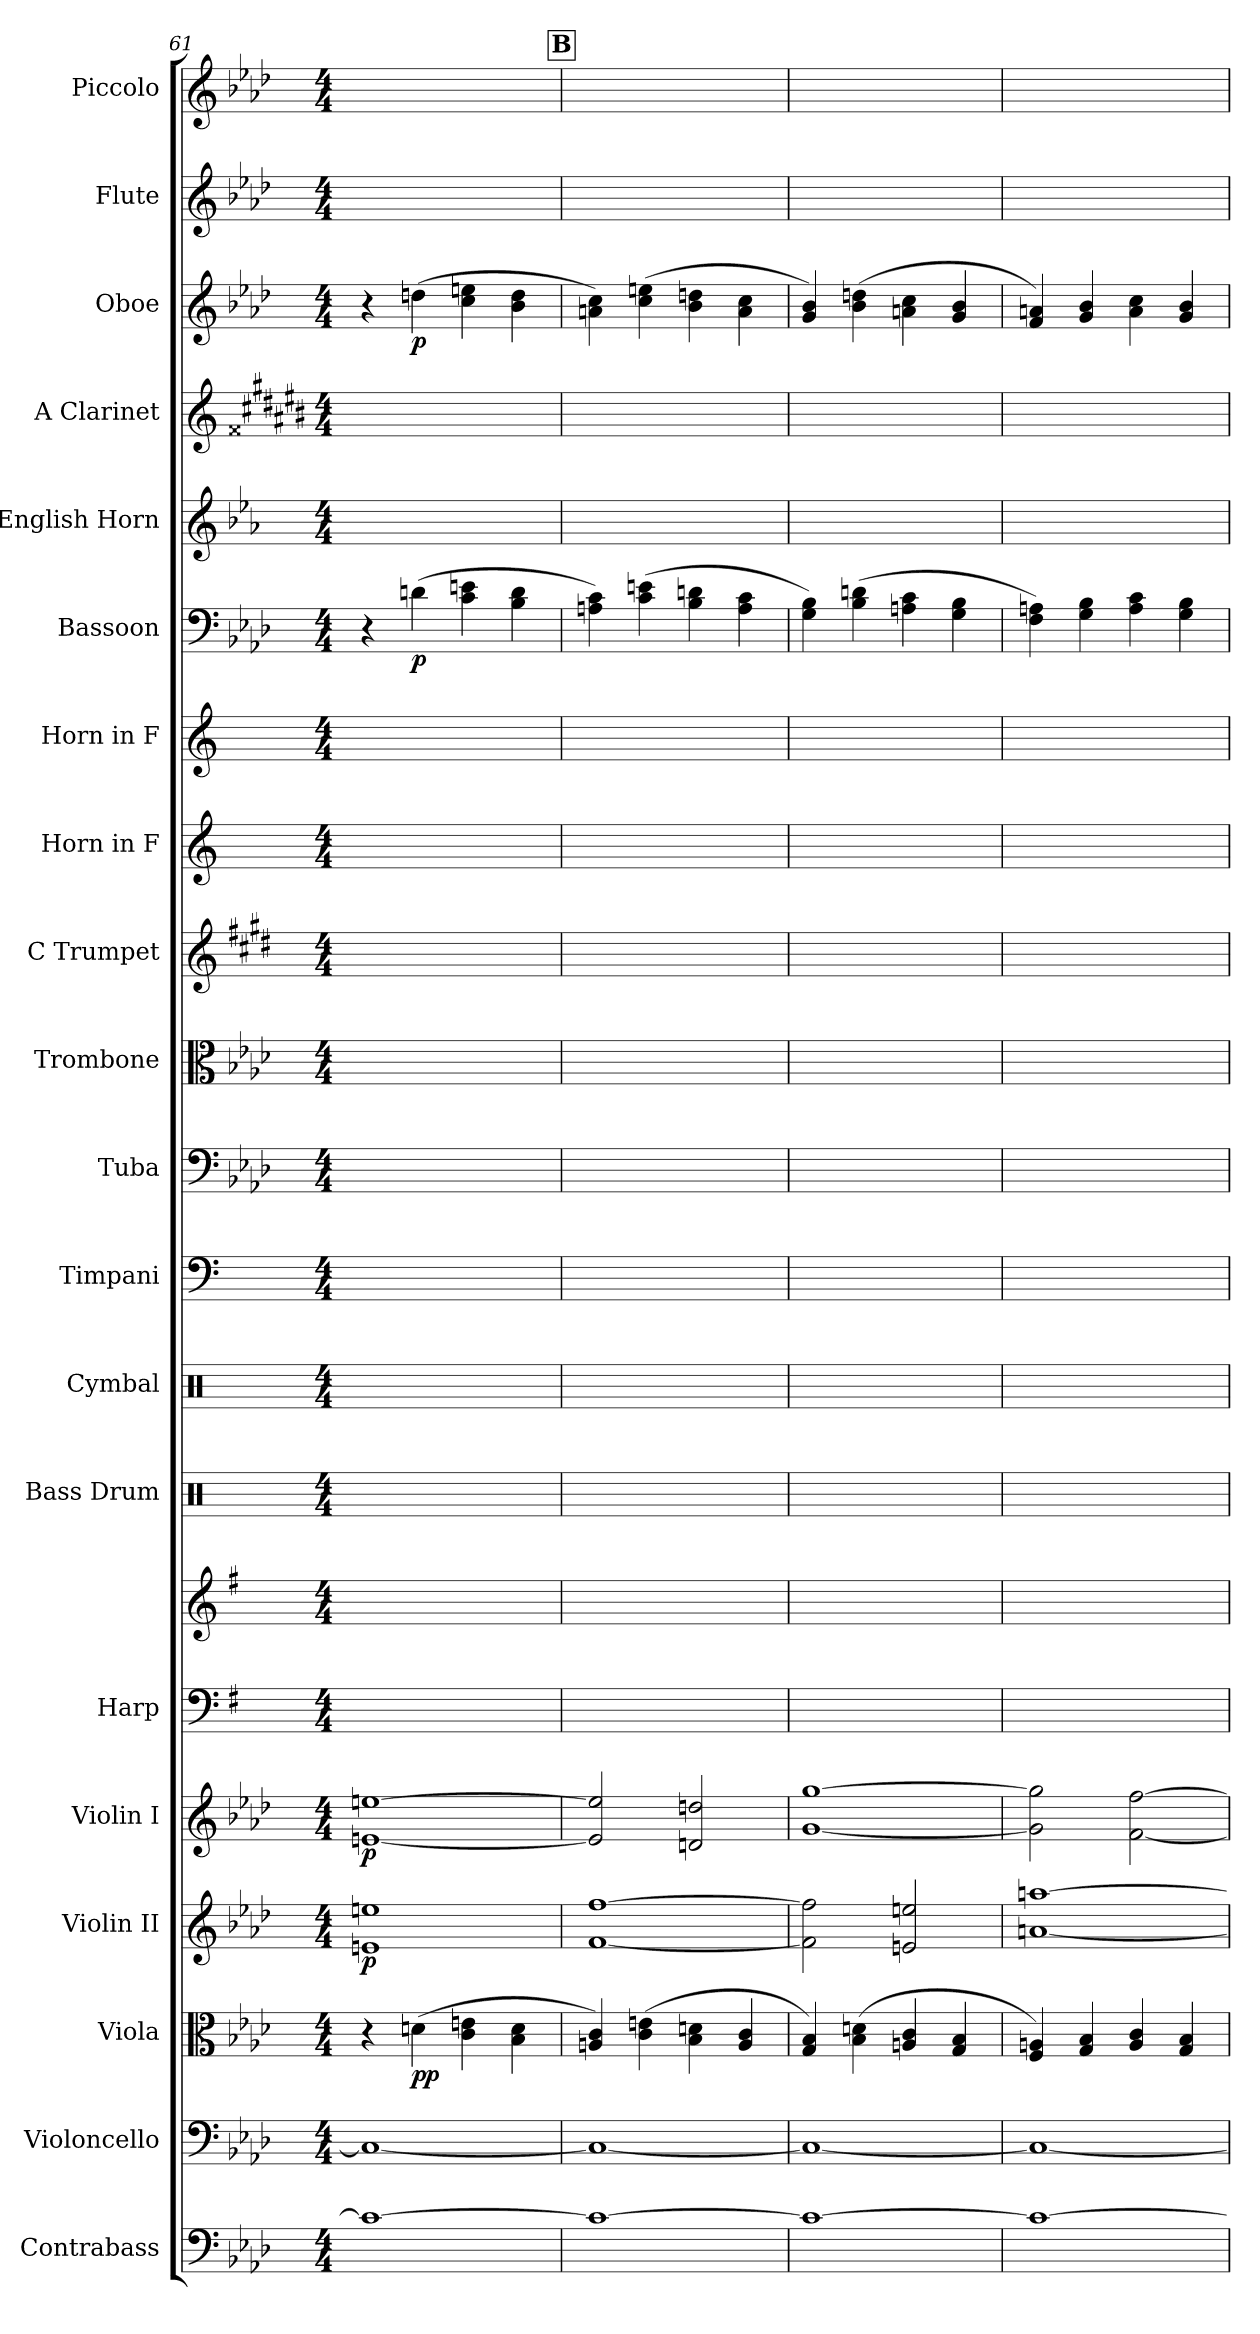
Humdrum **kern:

**kern	**kern	**kern	**dynam	**kern	**dynam	**kern	**dynam	**kern	**kern	**kern	**kern	**kern	**kern	**kern	**kern	**kern	**kern	**kern	**dynam	**kern	**kern	**kern	**dynam	**kern	**kern
*part20	*part19	*part18	*part18	*part17	*part17	*part16	*part16	*part15	*part15	*part14	*part13	*part12	*part11	*part10	*part9	*part8	*part7	*part6	*part6	*part5	*part4	*part3	*part3	*part2	*part1
*staff21	*staff20	*staff19	*staff19	*staff18	*staff18	*staff17	*staff17	*staff16	*staff15	*staff14	*staff13	*staff12	*staff11	*staff10	*staff9	*staff8	*staff7	*staff6	*staff6	*staff5	*staff4	*staff3	*staff3	*staff2	*staff1
*I"Contrabass	*I"Violoncello	*I"Viola	*	*I"Violin II	*	*I"Violin I	*	*I"Harp	*	*I"Bass Drum	*I"Cymbal	*I"Timpani	*I"Tuba	*I"Trombone	*I"C Trumpet	*I"Horn in F	*I"Horn in F	*I"Bassoon	*	*I"English Horn	*I"A Clarinet	*I"Oboe	*	*I"Flute	*I"Piccolo
*I'Cb.	*I'Vlc.	*I'Vla.	*	*I'Vln.II	*	*I'Vln.I	*	*I'Hrp.	*	*I'B. Dr.	*I'Cym.	*I'Timp.	*I'Tba.	*I'Trb.	*I'C Tpt.	*	*	*I'Bsn.	*	*I'E. Hn.	*I'A Cl.	*I'Ob.	*	*I'Fl.	*I'Picc.
*clefF4	*clefF4	*clefC3	*	*clefG2	*	*clefG2	*	*clefF4	*clefG2	*clefX	*clefX	*clefF4	*clefF4	*clefC3	*clefG2	*clefG2	*clefG2	*clefF4	*	*clefG2	*clefG2	*clefG2	*	*clefG2	*clefG2
*ITrd7c12	*	*	*	*	*	*	*	*	*	*	*	*	*	*	*	*ITrd4c7	*ITrd4c7	*	*	*ITrd4c7	*ITrd2c3	*	*	*	*ITrd-7c-12
*k[b-e-a-d-]	*k[b-e-a-d-]	*k[b-e-a-d-]	*	*k[b-e-a-d-]	*	*k[b-e-a-d-]	*	*k[f#]	*k[f#]	*k[]	*k[]	*k[]	*k[b-e-a-d-]	*k[b-e-a-d-]	*k[f#c#g#d#]	*k[b-]	*k[b-]	*k[b-e-a-d-]	*	*k[b-e-a-d-]	*k[f##c#g#d#a#e#b#]	*k[b-e-a-d-]	*	*k[b-e-a-d-]	*k[b-e-a-d-]
*M4/4	*M4/4	*M4/4	*	*M4/4	*	*M4/4	*	*M4/4	*M4/4	*M4/4	*M4/4	*M4/4	*M4/4	*M4/4	*M4/4	*M4/4	*M4/4	*M4/4	*	*M4/4	*M4/4	*M4/4	*	*M4/4	*M4/4
!!LO:REH:place=s1:a:fs=14:t=B:qo=4
=61	=61	=61	=61	=61	=61	=61	=61	=61	=61	=61	=61	=61	=61	=61	=61	=61	=61	=61	=61	=61	=61	=61	=61	=61	=61
!	!	!	!	!	!LO:DY:b	!	!LO:DY:b	!	!	!	!	!	!	!	!	!	!	!	!	!	!	!	!	!	!
1C_	1C_	4r	.	1en 1een	p	[1en [1een	p	1ryy	1ryy	1ryy	1ryy	1ryy	1ryy	1ryy	1ryy	1ryy	1ryy	4r	.	1ryy	1ryy	4r	.	1ryy	1ryy
!	!	!	!LO:DY:b	!	!	!	!	!	!	!	!	!	!	!	!	!	!	!	!LO:DY:b	!	!	!	!LO:DY:b	!	!
.	.	(>4dn\	pp	.	.	.	.	.	.	.	.	.	.	.	.	.	.	(>4dn\	p	.	.	(>4ddn\	p	.	.
.	.	4c\ 4en\	.	.	.	.	.	.	.	.	.	.	.	.	.	.	.	4c\ 4en\	.	.	.	4cc\ 4een\	.	.	.
.	.	4B-\ 4d\	.	.	.	.	.	.	.	.	.	.	.	.	.	.	.	4B-\ 4d\	.	.	.	4b-\ 4dd\	.	.	.
=62	=62	=62	=62	=62	=62	=62	=62	=62	=62	=62	=62	=62	=62	=62	=62	=62	=62	=62	=62	=62	=62	=62	=62	=62	=62
1C_	1C_	4An/ 4c/)	.	[1f [1ff	.	2e/] 2ee/]	.	1ryy	1ryy	1ryy	1ryy	1ryy	1ryy	1ryy	1ryy	1ryy	1ryy	4An\ 4c\)	.	1ryy	1ryy	4an\ 4cc\)	.	1ryy	1ryy
.	.	(>4c\ 4en\	.	.	.	.	.	.	.	.	.	.	.	.	.	.	.	(>4c\ 4en\	.	.	.	(>4cc\ 4een\	.	.	.
.	.	4B-\ 4dn\	.	.	.	2dn/ 2ddn/	.	.	.	.	.	.	.	.	.	.	.	4B-\ 4dn\	.	.	.	4b-\ 4ddn\	.	.	.
.	.	4A/ 4c/	.	.	.	.	.	.	.	.	.	.	.	.	.	.	.	4A\ 4c\	.	.	.	4a\ 4cc\	.	.	.
=63	=63	=63	=63	=63	=63	=63	=63	=63	=63	=63	=63	=63	=63	=63	=63	=63	=63	=63	=63	=63	=63	=63	=63	=63	=63
1C_	1C_	4G/ 4B-/)	.	2f\] 2ff\]	.	[1g [1gg	.	1ryy	1ryy	1ryy	1ryy	1ryy	1ryy	1ryy	1ryy	1ryy	1ryy	4G\ 4B-\)	.	1ryy	1ryy	4g/ 4b-/)	.	1ryy	1ryy
.	.	(>4B-\ 4dn\	.	.	.	.	.	.	.	.	.	.	.	.	.	.	.	(>4B-\ 4dn\	.	.	.	(>4b-\ 4ddn\	.	.	.
.	.	4An/ 4c/	.	2en/ 2een/	.	.	.	.	.	.	.	.	.	.	.	.	.	4An\ 4c\	.	.	.	4an\ 4cc\	.	.	.
.	.	4G/ 4B-/	.	.	.	.	.	.	.	.	.	.	.	.	.	.	.	4G\ 4B-\	.	.	.	4g/ 4b-/	.	.	.
=64	=64	=64	=64	=64	=64	=64	=64	=64	=64	=64	=64	=64	=64	=64	=64	=64	=64	=64	=64	=64	=64	=64	=64	=64	=64
1C_	1C_	4F/ 4An/)	.	[1an [1aan	.	2g\] 2gg\]	.	1ryy	1ryy	1ryy	1ryy	1ryy	1ryy	1ryy	1ryy	1ryy	1ryy	4F\ 4An\)	.	1ryy	1ryy	4f/ 4an/)	.	1ryy	1ryy
.	.	4G/ 4B-/	.	.	.	.	.	.	.	.	.	.	.	.	.	.	.	4G\ 4B-\	.	.	.	4g/ 4b-/	.	.	.
.	.	4A/ 4c/	.	.	.	[2f\ [2ff\	.	.	.	.	.	.	.	.	.	.	.	4A\ 4c\	.	.	.	4a\ 4cc\	.	.	.
.	.	4G/ 4B-/	.	.	.	.	.	.	.	.	.	.	.	.	.	.	.	4G\ 4B-\	.	.	.	4g/ 4b-/	.	.	.
=	=	=	=	=	=	=	=	=	=	=	=	=	=	=	=	=	=	=	=	=	=	=	=	=	=
*-	*-	*-	*-	*-	*-	*-	*-	*-	*-	*-	*-	*-	*-	*-	*-	*-	*-	*-	*-	*-	*-	*-	*-	*-	*-
